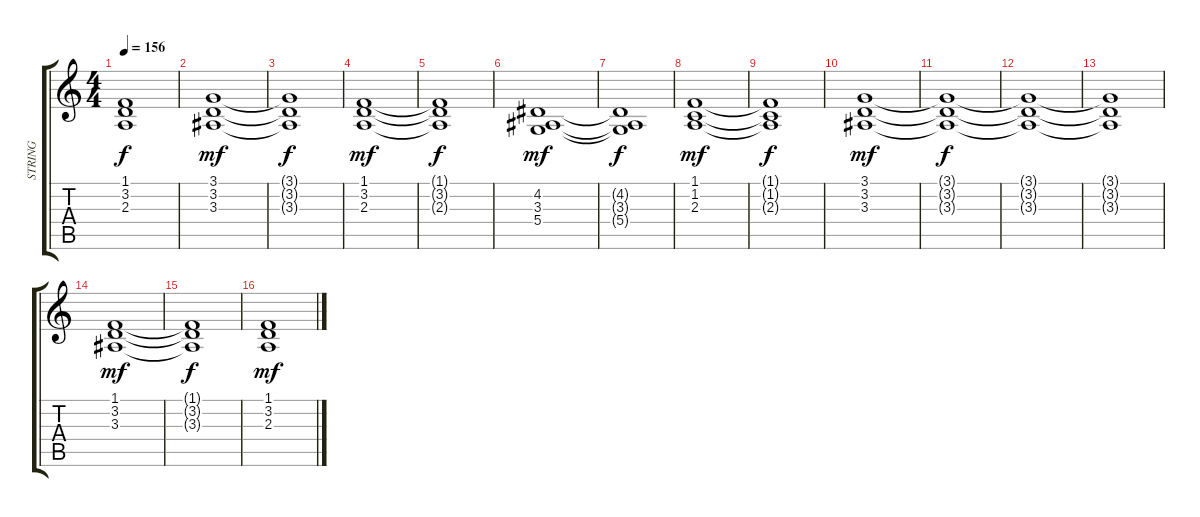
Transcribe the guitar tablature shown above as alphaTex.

\track ("STRING" "STRING") {instrument stringensemble1}
\staff {score tabs}
\tuning (E4 B3 G3 D3 A2 E2) {hide}
\ts (4 4)
\tempo 156
\clef g2
\ks c
(1.1{t} 3.2{t} 2.3{t}).1{dy f} |
(3.1 3.2 3.3).1{dy mf} |
(3.1{t} 3.2{t} 3.3{t}).1{dy f} |
(1.1 3.2 2.3).1{dy mf} |
(1.1{t} 3.2{t} 2.3{t}).1{dy f} |
(4.2 3.3 5.4).1{dy mf} |
(4.2{t} 3.3{t} 5.4{t}).1{dy f} |
(1.1 1.2 2.3).1{dy mf} |
(1.1{t} 1.2{t} 2.3{t}).1{dy f} |
(3.1 3.2 3.3).1{dy mf} |
(3.1{t} 3.2{t} 3.3{t}).1{dy f} |
(3.1{t} 3.2{t} 3.3{t}).1 |
(3.1{t} 3.2{t} 3.3{t}).1 |
(1.1 3.2 3.3).1{dy mf} |
(1.1{t} 3.2{t} 3.3{t}).1{dy f} |
(1.1 3.2 2.3).1{dy mf}
